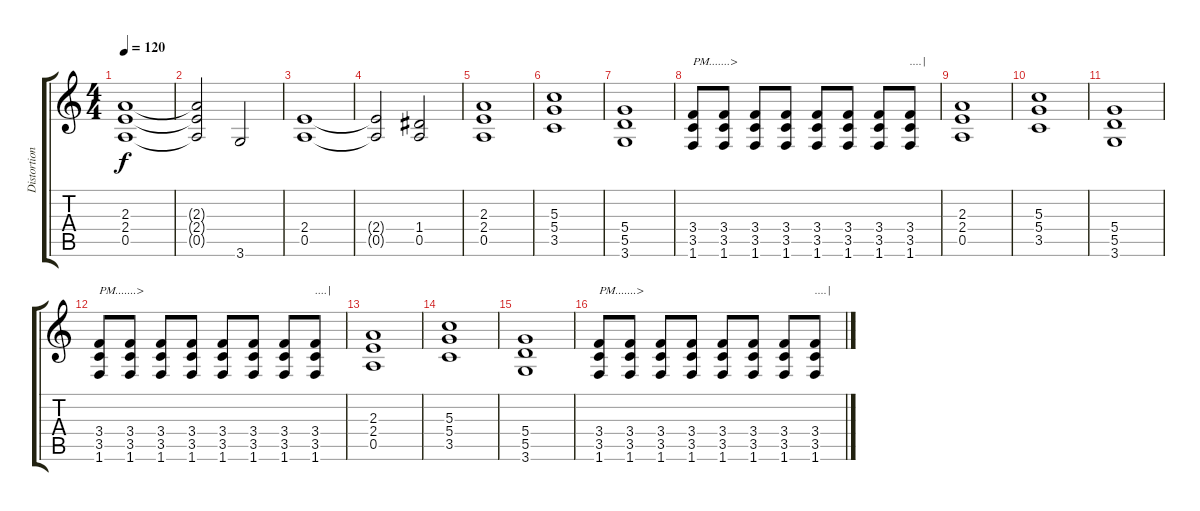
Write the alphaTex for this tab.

\track ("Distortion Guitar#2" "Distortion") {instrument distortionguitar}
\staff {score tabs}
\tuning (E4 B3 G3 D3 A2 E2) {hide}
\ts (4 4)
\tempo 120
\clef g2
\ks c
(2.3 2.4 0.5).1{dy f} |
(2.3{t} 2.4{t} 0.5{t}).2 3.6.2 |
(2.4 0.5).1 |
(2.4{t} 0.5{t}).2 (1.4 0.5).2 |
(2.3 2.4 0.5).1 |
(5.3 5.4 3.5).1 |
(5.4 5.5 3.6).1 |
(3.4 3.5 1.6).8{txt "PM.......>"} (3.4 3.5 1.6).8 (3.4 3.5 1.6).8 (3.4 3.5 1.6).8 (3.4 3.5 1.6).8 (3.4 3.5 1.6).8 (3.4 3.5 1.6).8 (3.4 3.5 1.6).8{txt "....|"} |
(2.3 2.4 0.5).1 |
(5.3 5.4 3.5).1 |
(5.4 5.5 3.6).1 |
(3.4 3.5 1.6).8{txt "PM.......>"} (3.4 3.5 1.6).8 (3.4 3.5 1.6).8 (3.4 3.5 1.6).8 (3.4 3.5 1.6).8 (3.4 3.5 1.6).8 (3.4 3.5 1.6).8 (3.4 3.5 1.6).8{txt "....|"} |
(2.3 2.4 0.5).1 |
(5.3 5.4 3.5).1 |
(5.4 5.5 3.6).1 |
(3.4 3.5 1.6).8{txt "PM.......>"} (3.4 3.5 1.6).8 (3.4 3.5 1.6).8 (3.4 3.5 1.6).8 (3.4 3.5 1.6).8 (3.4 3.5 1.6).8 (3.4 3.5 1.6).8 (3.4 3.5 1.6).8{txt "....|"}
